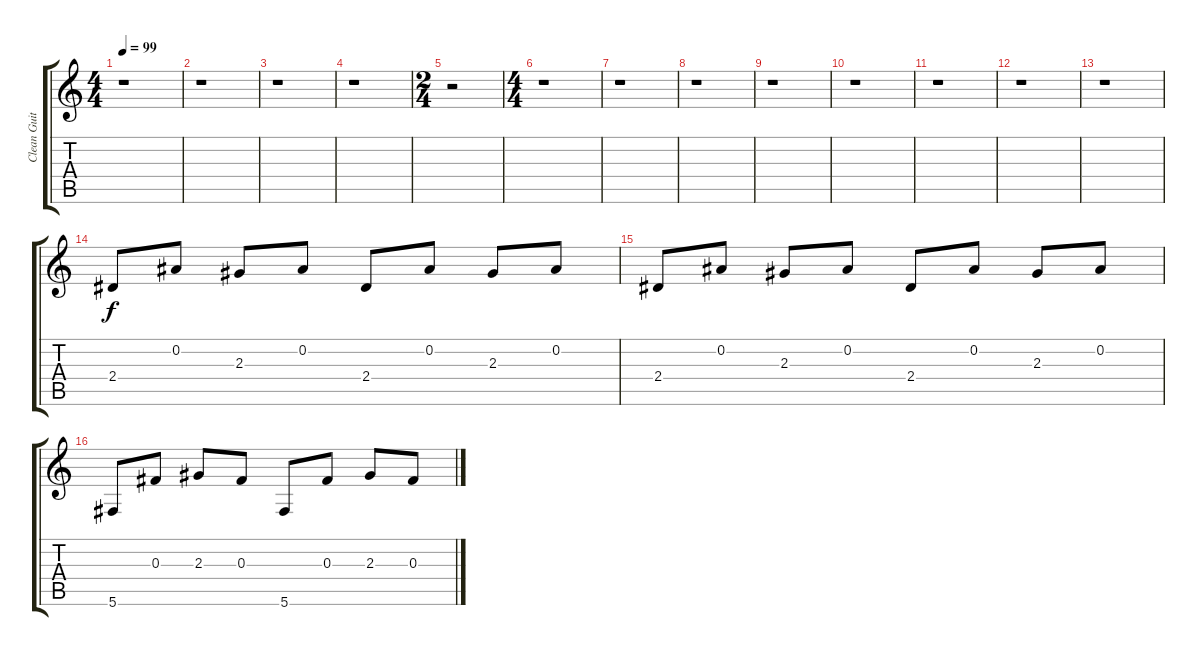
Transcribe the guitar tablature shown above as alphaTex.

\track ("Clean Guitar" "Clean Guit") {instrument electricguitarclean}
\staff {score tabs}
\tuning (Eb4 Bb3 Gb3 Db3 Ab2 Db2) {hide}
\ts (4 4)
\tempo 99
\clef g2
\ks c
r.1{dy f} |
r.1 |
r.1 |
r.1 |
\ts (2 4)
r.2 |
\ts (4 4)
r.1 |
r.1 |
r.1 |
r.1 |
r.1 |
r.1 |
r.1 |
r.1 |
2.4.8 0.2.8 2.3.8 0.2.8 2.4.8 0.2.8 2.3.8 0.2.8 |
2.4.8 0.2.8 2.3.8 0.2.8 2.4.8 0.2.8 2.3.8 0.2.8 |
5.6.8 0.3.8 2.3.8 0.3.8 5.6.8 0.3.8 2.3.8 0.3.8
